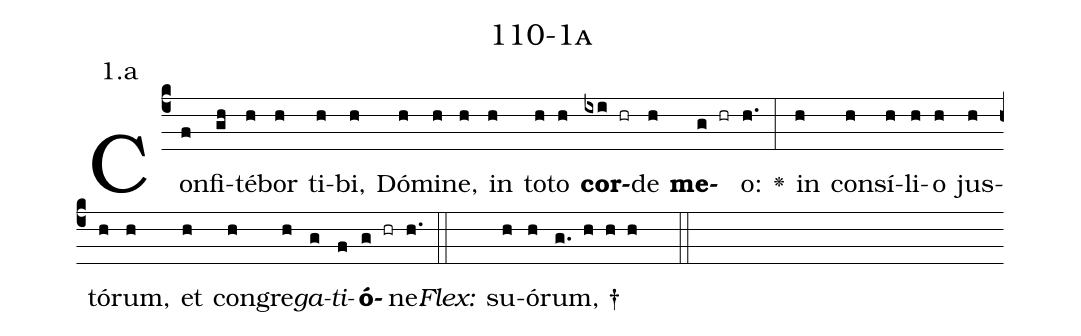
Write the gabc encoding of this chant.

name: 110-1a;
annotation: 1.a;
%%
(c4)Con(f)fi(gh)té(h)bor(h) ti(h)bi,(h) Dó(h)mi(h)ne,(h) in(h) to(h)to(h) <b>cor</b>(ixi hr)de(h) <b>me</b>(g hr)o:(h.) <v>\greheightstar</v>(:) in(h) con(h)sí(h)li(h)o(h) jus(h)tó(h)rum,(h) et(h) con(h)gre(h)<i>ga</i>(g)<i>ti</i>(f)<b>ó</b>(g hr)ne.(h.) (::)
<i>Flex:</i>()  su(h)ó(h)rum, †(g. h h h  ::)

%E(h) u(h) o(g) u(f) a(g) e.(h.) (::)
